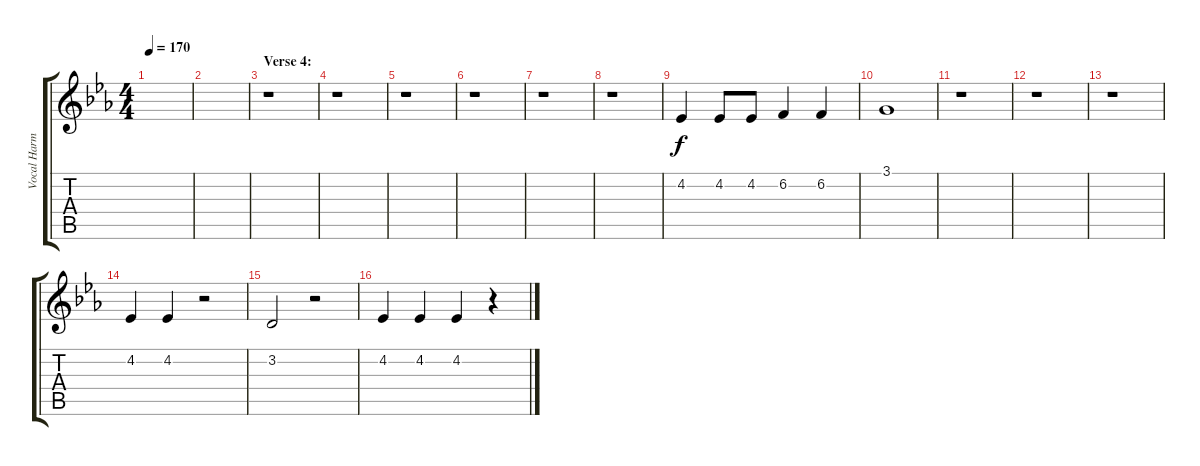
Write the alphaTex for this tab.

\track ("Vocal Harmony" "Vocal Harm") {instrument choiraahs}
\staff {score tabs}
\tuning (E4 B3 G3 D3 A2 E2) {hide}
\ts (4 4)
\tempo 170
\clef g2
\ks cminor
|
|
\section ("" "Verse 4:")
r.1 |
r.1 |
r.1 |
r.1 |
r.1 |
r.1 |
4.2.4 4.2.8 4.2.8 6.2.4 6.2.4 |
3.1.1 |
r.1 |
r.1 |
r.1 |
4.2.4 4.2.4 r.2 |
3.2.2 r.2 |
4.2.4 4.2.4 4.2.4 r.4
